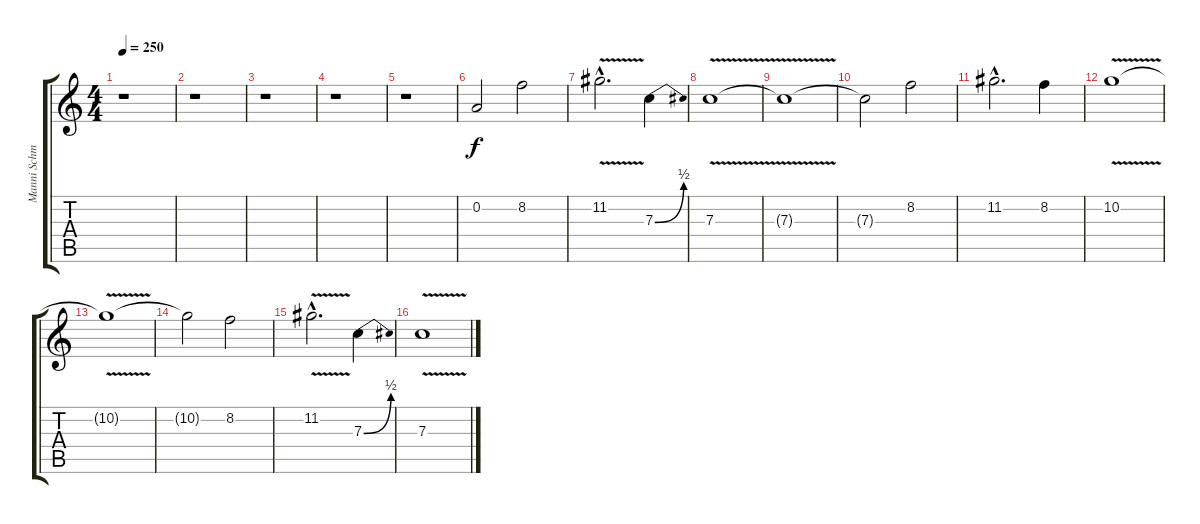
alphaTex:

\track ("Manni Schmidt (Solista 1)" "Manni Schm") {instrument distortionguitar}
\staff {score tabs}
\tuning (D4 A3 F3 C3 G2 D2) {hide}
\ts (4 4)
\tempo 250
\clef g2
\ks c
r.1{dy f} |
r.1 |
r.1 |
r.1 |
r.1 |
0.2.2 8.2.2 |
11.2{v hac}.2{d} 7.3{be (bend 0 0 60 2)}.4 |
7.3{v}.1 |
7.3{t}.1 |
7.3{t}.2 8.2.2 |
11.2{hac}.2{d} 8.2.4 |
10.2{v}.1 |
10.2{t}.1 |
10.2{t}.2 8.2.2 |
11.2{v hac}.2{d} 7.3{be (bend 0 0 60 2)}.4 |
7.3{v}.1
